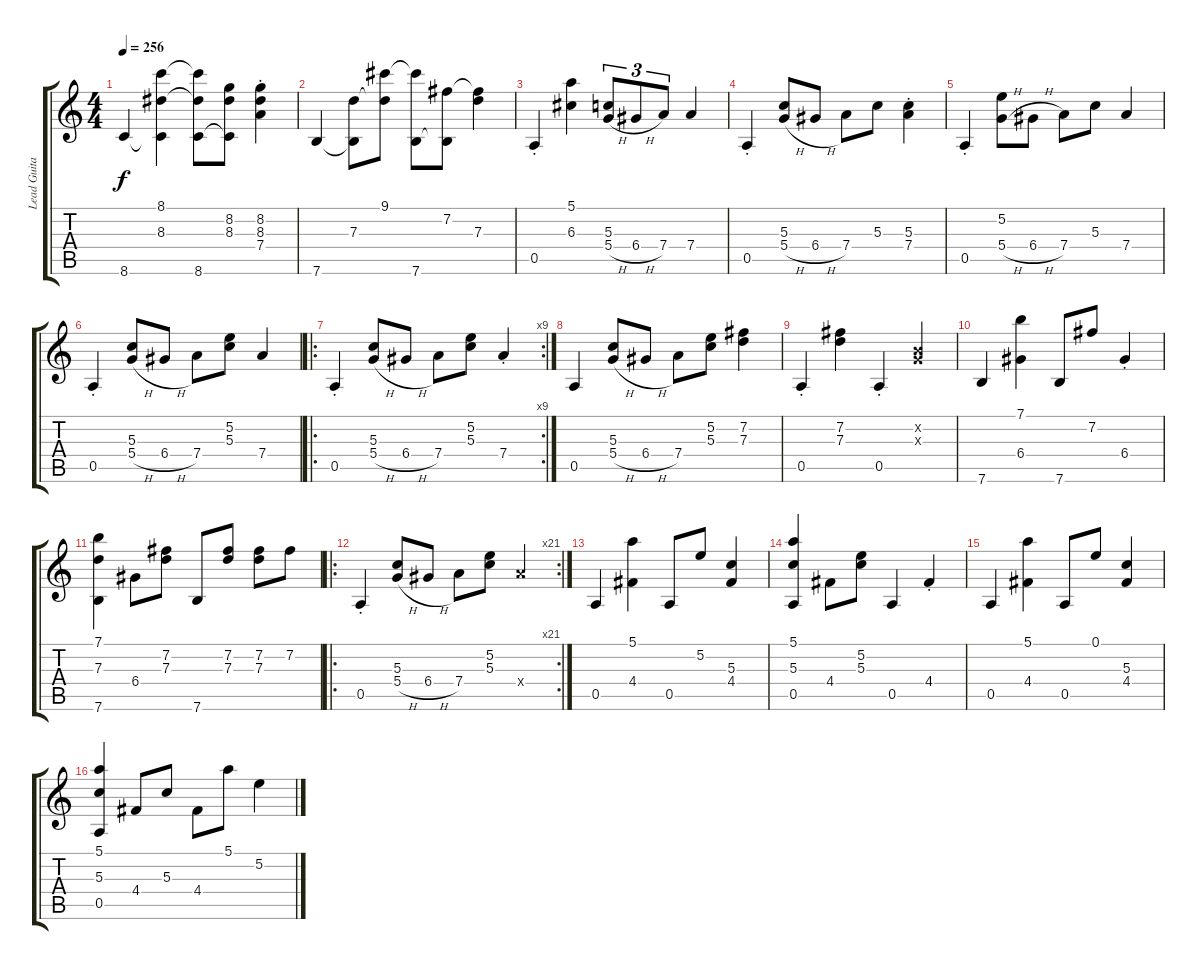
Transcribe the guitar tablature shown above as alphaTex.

\track ("Lead Guitar" "Lead Guita") {instrument electricguitarjazz}
\staff {score tabs}
\tuning (E4 B3 G3 D3 A2 E2) {hide}
\ts (4 4)
\tempo 256
\clef g2
\ks c
8.6.4{dy f} (8.1 8.3 8.6{t}).4 (8.1{t} 8.3{t} 8.6).8 (8.2 8.3 8.6{t}).8 (8.2{st} 8.3{st} 7.4{st}).4 |
7.6.4 (7.3 7.6{t}).8 (9.1 7.3{t}).8 (9.1{t} 7.6).8 (7.2 7.6{t}).8 (7.2{t} 7.3).4 |
0.5{st}.4 (5.1 6.3).4 (5.3 5.4{h}).8{tu (3 2)} 6.4{h}.8{tu (3 2)} 7.4.8{tu (3 2)} 7.4.4 |
0.5{st}.4 (5.3 5.4{h}).8 6.4{h}.8 7.4.8 5.3.8 (5.3{st} 7.4{st}).4 |
0.5{st}.4 (5.2 5.4{h}).8 6.4{h}.8 7.4.8 5.3.8 7.4.4 |
0.5{st}.4 (5.3 5.4{h}).8 6.4{h}.8 7.4.8 (5.2 5.3).8 7.4.4 |
\ro
\rc 9
0.5{st}.4 (5.3 5.4{h}).8 6.4{h}.8 7.4.8 (5.2 5.3).8 7.4{st}.4 |
0.5.4 (5.3 5.4{h}).8 6.4{h}.8 7.4.8 (5.2 5.3).8 (7.2 7.3).4 |
0.5{st}.4 (7.2 7.3).4 0.5{st}.4 (0.2{x} 0.3{x}).4 |
7.6.4 (7.1 6.4).4 7.6.8 7.2.8 6.4{st}.4 |
(7.1 7.3 7.6).4 6.4.8 (7.2 7.3).8 7.6.8 (7.2 7.3).8 (7.2 7.3).8 7.2.8 |
\ro
\rc 21
0.5{st}.4 (5.3 5.4{h}).8 6.4{h}.8 7.4.8 (5.2 5.3).8 7.4{x}.4 |
0.5.4 (5.1 4.4).4 0.5.8 5.2.8 (5.3 4.4).4 |
(5.1 5.3 0.5).4 4.4.8 (5.2 5.3).8 0.5.4 4.4{st}.4 |
0.5.4 (5.1 4.4).4 0.5.8 0.1.8 (5.3 4.4).4 |
(5.1 5.3 0.5).4 4.4.8 5.3.8 4.4.8 5.1.8 5.2.4
